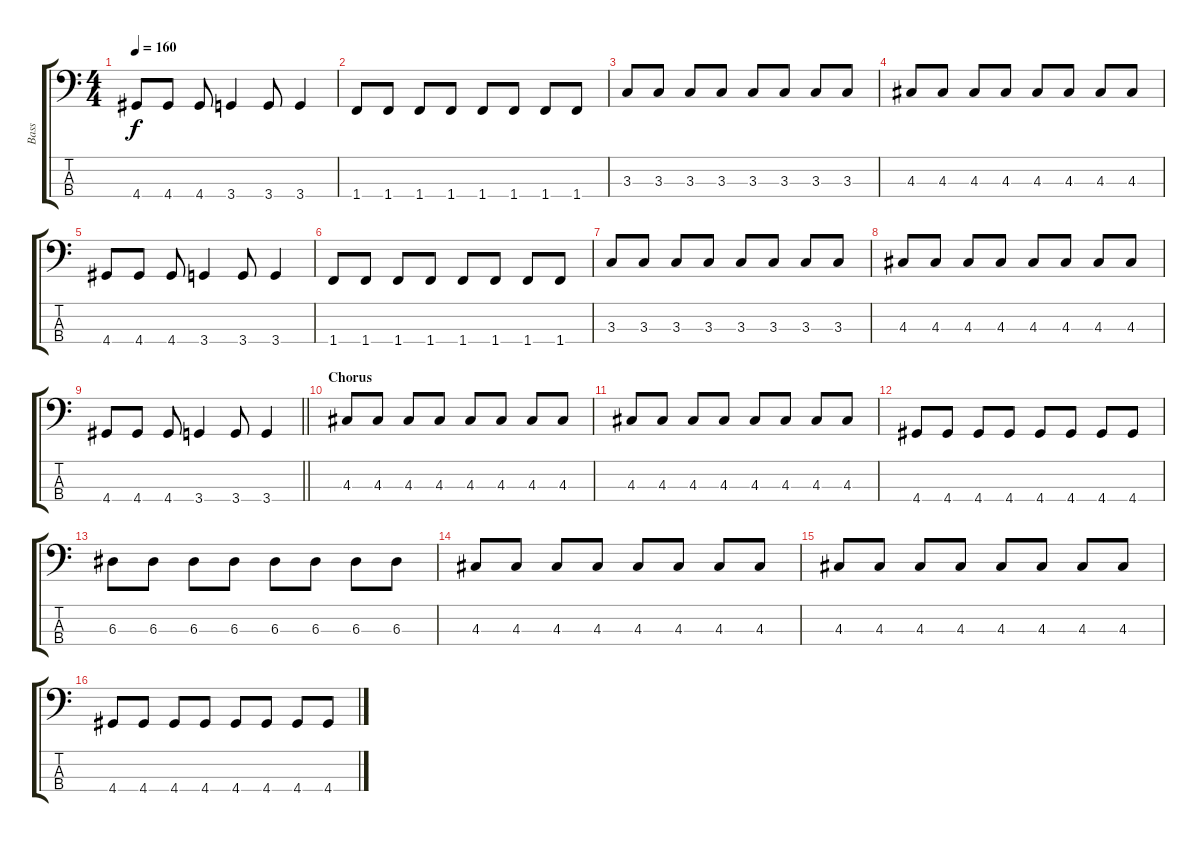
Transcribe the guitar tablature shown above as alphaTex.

\track ("Bass" "Bass") {instrument electricbassfinger}
\staff {score tabs}
\tuning (G2 D2 A1 E1) {hide}
\ts (4 4)
\tempo 160
\clef f4
\ks c
4.4.8{dy f} 4.4.8 4.4.8 3.4.4 3.4.8 3.4.4 |
1.4.8 1.4.8 1.4.8 1.4.8 1.4.8 1.4.8 1.4.8 1.4.8 |
3.3.8 3.3.8 3.3.8 3.3.8 3.3.8 3.3.8 3.3.8 3.3.8 |
4.3.8 4.3.8 4.3.8 4.3.8 4.3.8 4.3.8 4.3.8 4.3.8 |
4.4.8 4.4.8 4.4.8 3.4.4 3.4.8 3.4.4 |
1.4.8 1.4.8 1.4.8 1.4.8 1.4.8 1.4.8 1.4.8 1.4.8 |
3.3.8 3.3.8 3.3.8 3.3.8 3.3.8 3.3.8 3.3.8 3.3.8 |
4.3.8 4.3.8 4.3.8 4.3.8 4.3.8 4.3.8 4.3.8 4.3.8 |
\barLineRight lightlight
4.4.8 4.4.8 4.4.8 3.4.4 3.4.8 3.4.4 |
\section ("" "Chorus")
4.3.8 4.3.8 4.3.8 4.3.8 4.3.8 4.3.8 4.3.8 4.3.8 |
4.3.8 4.3.8 4.3.8 4.3.8 4.3.8 4.3.8 4.3.8 4.3.8 |
4.4.8 4.4.8 4.4.8 4.4.8 4.4.8 4.4.8 4.4.8 4.4.8 |
6.3.8 6.3.8 6.3.8 6.3.8 6.3.8 6.3.8 6.3.8 6.3.8 |
4.3.8 4.3.8 4.3.8 4.3.8 4.3.8 4.3.8 4.3.8 4.3.8 |
4.3.8 4.3.8 4.3.8 4.3.8 4.3.8 4.3.8 4.3.8 4.3.8 |
4.4.8 4.4.8 4.4.8 4.4.8 4.4.8 4.4.8 4.4.8 4.4.8
